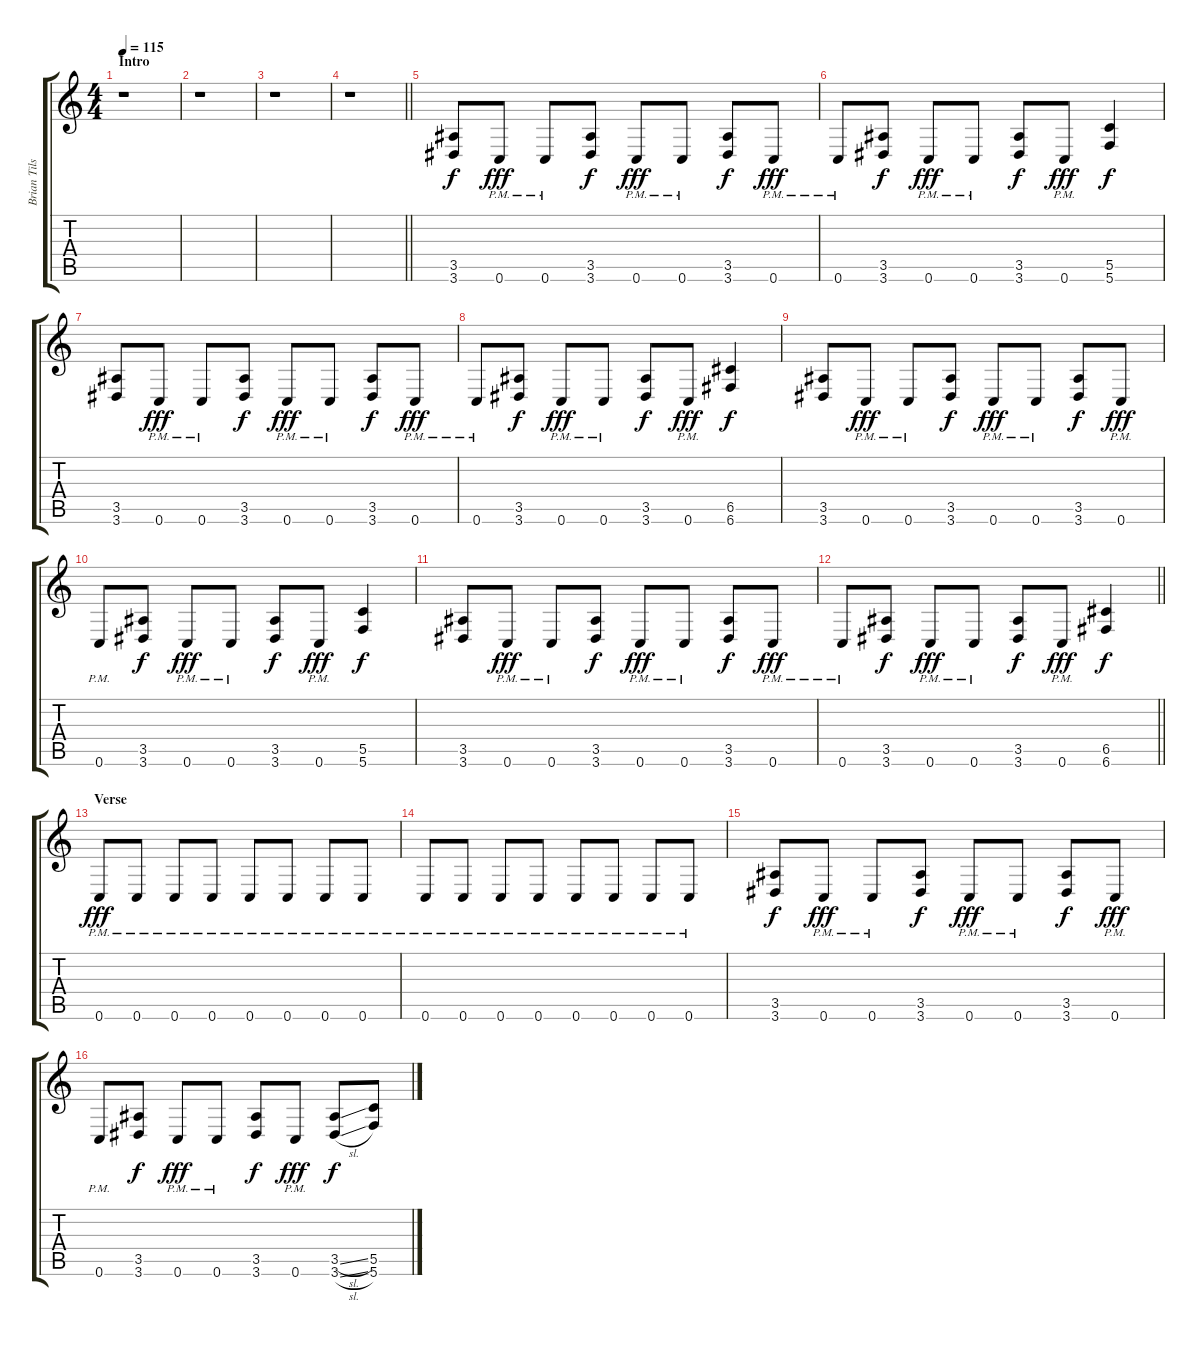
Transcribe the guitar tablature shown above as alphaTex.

\track ("Brian Tilse" "Brian Tils") {instrument distortionguitar}
\staff {score tabs}
\tuning (D4 A3 F3 C3 G2 C2) {hide}
\ts (4 4)
\section ("" "Intro")
\tempo 115
\clef g2
\ks c
r.1{dy f instrument distortionguitar} |
r.1 |
r.1 |
\barLineRight lightlight
r.1 |
(3.5 3.6).8 0.6{pm}.8{dy fff} 0.6{pm}.8 (3.5 3.6).8{dy f} 0.6{pm}.8{dy fff} 0.6{pm}.8 (3.5 3.6).8{dy f} 0.6{pm}.8{dy fff} |
0.6{pm}.8 (3.5 3.6).8{dy f} 0.6{pm}.8{dy fff} 0.6{pm}.8 (3.5 3.6).8{dy f} 0.6{pm}.8{dy fff} (5.5 5.6).4{dy f} |
(3.5 3.6).8 0.6{pm}.8{dy fff} 0.6{pm}.8 (3.5 3.6).8{dy f} 0.6{pm}.8{dy fff} 0.6{pm}.8 (3.5 3.6).8{dy f} 0.6{pm}.8{dy fff} |
0.6{pm}.8 (3.5 3.6).8{dy f} 0.6{pm}.8{dy fff} 0.6{pm}.8 (3.5 3.6).8{dy f} 0.6{pm}.8{dy fff} (6.5 6.6).4{dy f} |
(3.5 3.6).8 0.6{pm}.8{dy fff} 0.6{pm}.8 (3.5 3.6).8{dy f} 0.6{pm}.8{dy fff} 0.6{pm}.8 (3.5 3.6).8{dy f} 0.6{pm}.8{dy fff} |
0.6{pm}.8 (3.5 3.6).8{dy f} 0.6{pm}.8{dy fff} 0.6{pm}.8 (3.5 3.6).8{dy f} 0.6{pm}.8{dy fff} (5.5 5.6).4{dy f} |
(3.5 3.6).8 0.6{pm}.8{dy fff} 0.6{pm}.8 (3.5 3.6).8{dy f} 0.6{pm}.8{dy fff} 0.6{pm}.8 (3.5 3.6).8{dy f} 0.6{pm}.8{dy fff} |
\barLineRight lightlight
0.6{pm}.8 (3.5 3.6).8{dy f} 0.6{pm}.8{dy fff} 0.6{pm}.8 (3.5 3.6).8{dy f} 0.6{pm}.8{dy fff} (6.5 6.6).4{dy f} |
\section ("" "Verse")
0.6{pm}.8{dy fff} 0.6{pm}.8 0.6{pm}.8 0.6{pm}.8 0.6{pm}.8 0.6{pm}.8 0.6{pm}.8 0.6{pm}.8 |
0.6{pm}.8 0.6{pm}.8 0.6{pm}.8 0.6{pm}.8 0.6{pm}.8 0.6{pm}.8 0.6{pm}.8 0.6{pm}.8 |
(3.5 3.6).8{dy f} 0.6{pm}.8{dy fff} 0.6{pm}.8 (3.5 3.6).8{dy f} 0.6{pm}.8{dy fff} 0.6{pm}.8 (3.5 3.6).8{dy f} 0.6{pm}.8{dy fff} |
0.6{pm}.8 (3.5 3.6).8{dy f} 0.6{pm}.8{dy fff} 0.6{pm}.8 (3.5 3.6).8{dy f} 0.6{pm}.8{dy fff} (3.5{sl} 3.6{sl}).8{dy f} (5.5 5.6).8
